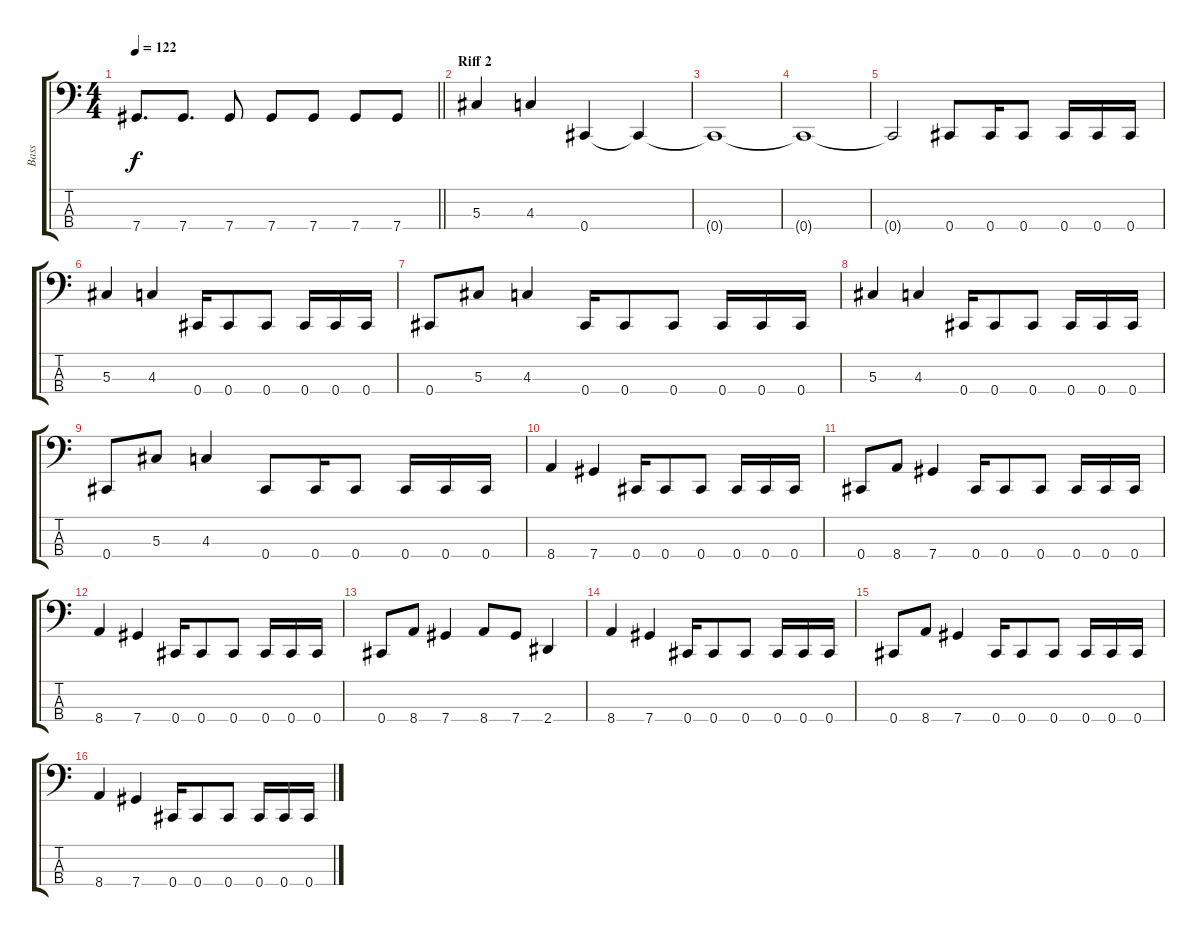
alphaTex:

\track ("Bass" "Bass") {instrument electricbassfinger}
\staff {score tabs}
\tuning (Gb2 Db2 Ab1 Db1) {hide}
\ts (4 4)
\tempo 122
\clef f4
\barLineRight lightlight
\ks c
7.4.8{d dy f} 7.4.8{d} 7.4.8 7.4.8 7.4.8 7.4.8 7.4.8 |
\section ("" "Riff 2")
5.3.4 4.3.4 0.4.4 0.4{t}.4 |
0.4{t}.1 |
0.4{t}.1 |
0.4{t}.2 0.4.8 0.4.16 0.4.8 0.4.16 0.4.16 0.4.16 |
5.3.4 4.3.4 0.4.16 0.4.8 0.4.8 0.4.16 0.4.16 0.4.16 |
0.4.8 5.3.8 4.3.4 0.4.16 0.4.8 0.4.8 0.4.16 0.4.16 0.4.16 |
5.3.4 4.3.4 0.4.16 0.4.8 0.4.8 0.4.16 0.4.16 0.4.16 |
0.4.8 5.3.8 4.3.4 0.4.8 0.4.16 0.4.8 0.4.16 0.4.16 0.4.16 |
8.4.4 7.4.4 0.4.16 0.4.8 0.4.8 0.4.16 0.4.16 0.4.16 |
0.4.8 8.4.8 7.4.4 0.4.16 0.4.8 0.4.8 0.4.16 0.4.16 0.4.16 |
8.4.4 7.4.4 0.4.16 0.4.8 0.4.8 0.4.16 0.4.16 0.4.16 |
0.4.8 8.4.8 7.4.4 8.4.8 7.4.8 2.4.4 |
8.4.4 7.4.4 0.4.16 0.4.8 0.4.8 0.4.16 0.4.16 0.4.16 |
0.4.8 8.4.8 7.4.4 0.4.16 0.4.8 0.4.8 0.4.16 0.4.16 0.4.16 |
8.4.4 7.4.4 0.4.16 0.4.8 0.4.8 0.4.16 0.4.16 0.4.16
